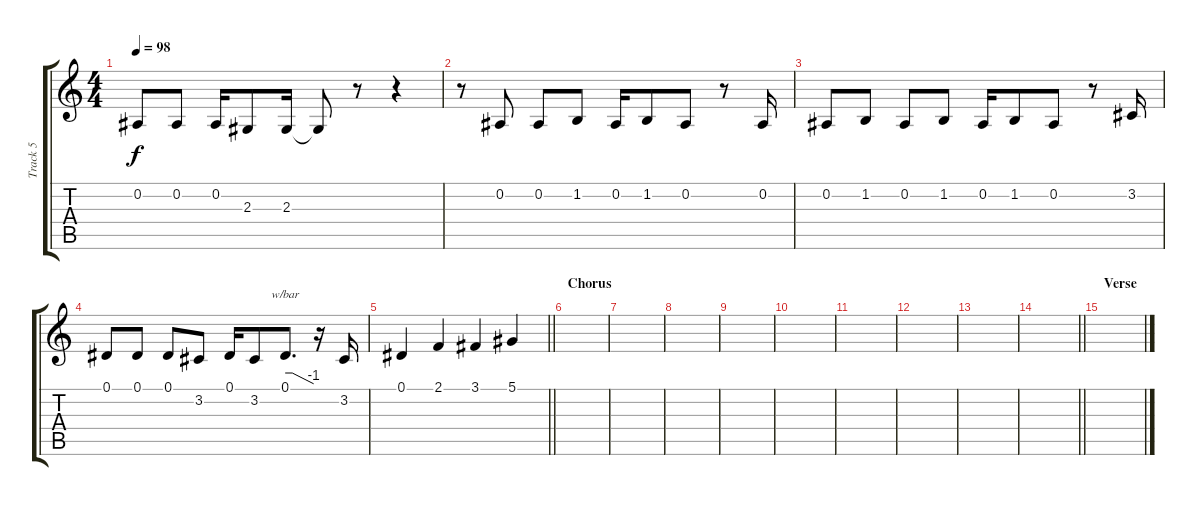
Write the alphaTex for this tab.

\track ("Track 5" "Track 5") {instrument lead2sawtooth}
\staff {score tabs}
\tuning (Eb4 Bb3 Gb3 Db3 Ab2 Eb2) {hide}
\ts (4 4)
\tempo 98
\clef g2
\ks c
0.2.8{dy f} 0.2.8 0.2.16 2.3.8 2.3.16 2.3{t}.8 r.8 r.4 |
r.8 0.2.8 0.2.8 1.2.8 0.2.16 1.2.8 0.2.8 r.8 0.2.16 |
0.2.8 1.2.8 0.2.8 1.2.8 0.2.16 1.2.8 0.2.8 r.8 3.2.16 |
0.1.8 0.1.8 0.1.8 3.2.8 0.1.16 3.2.8 0.1.8{d tbe (custom default 0 0 15 0 60 -4)} r.16 3.2.16 |
\barLineRight lightlight
0.1.4 2.1.4 3.1.4 5.1.4 |
\section ("" "Chorus")
|
|
|
|
|
|
|
|
\barLineRight lightlight
|
\section ("" "Verse")
